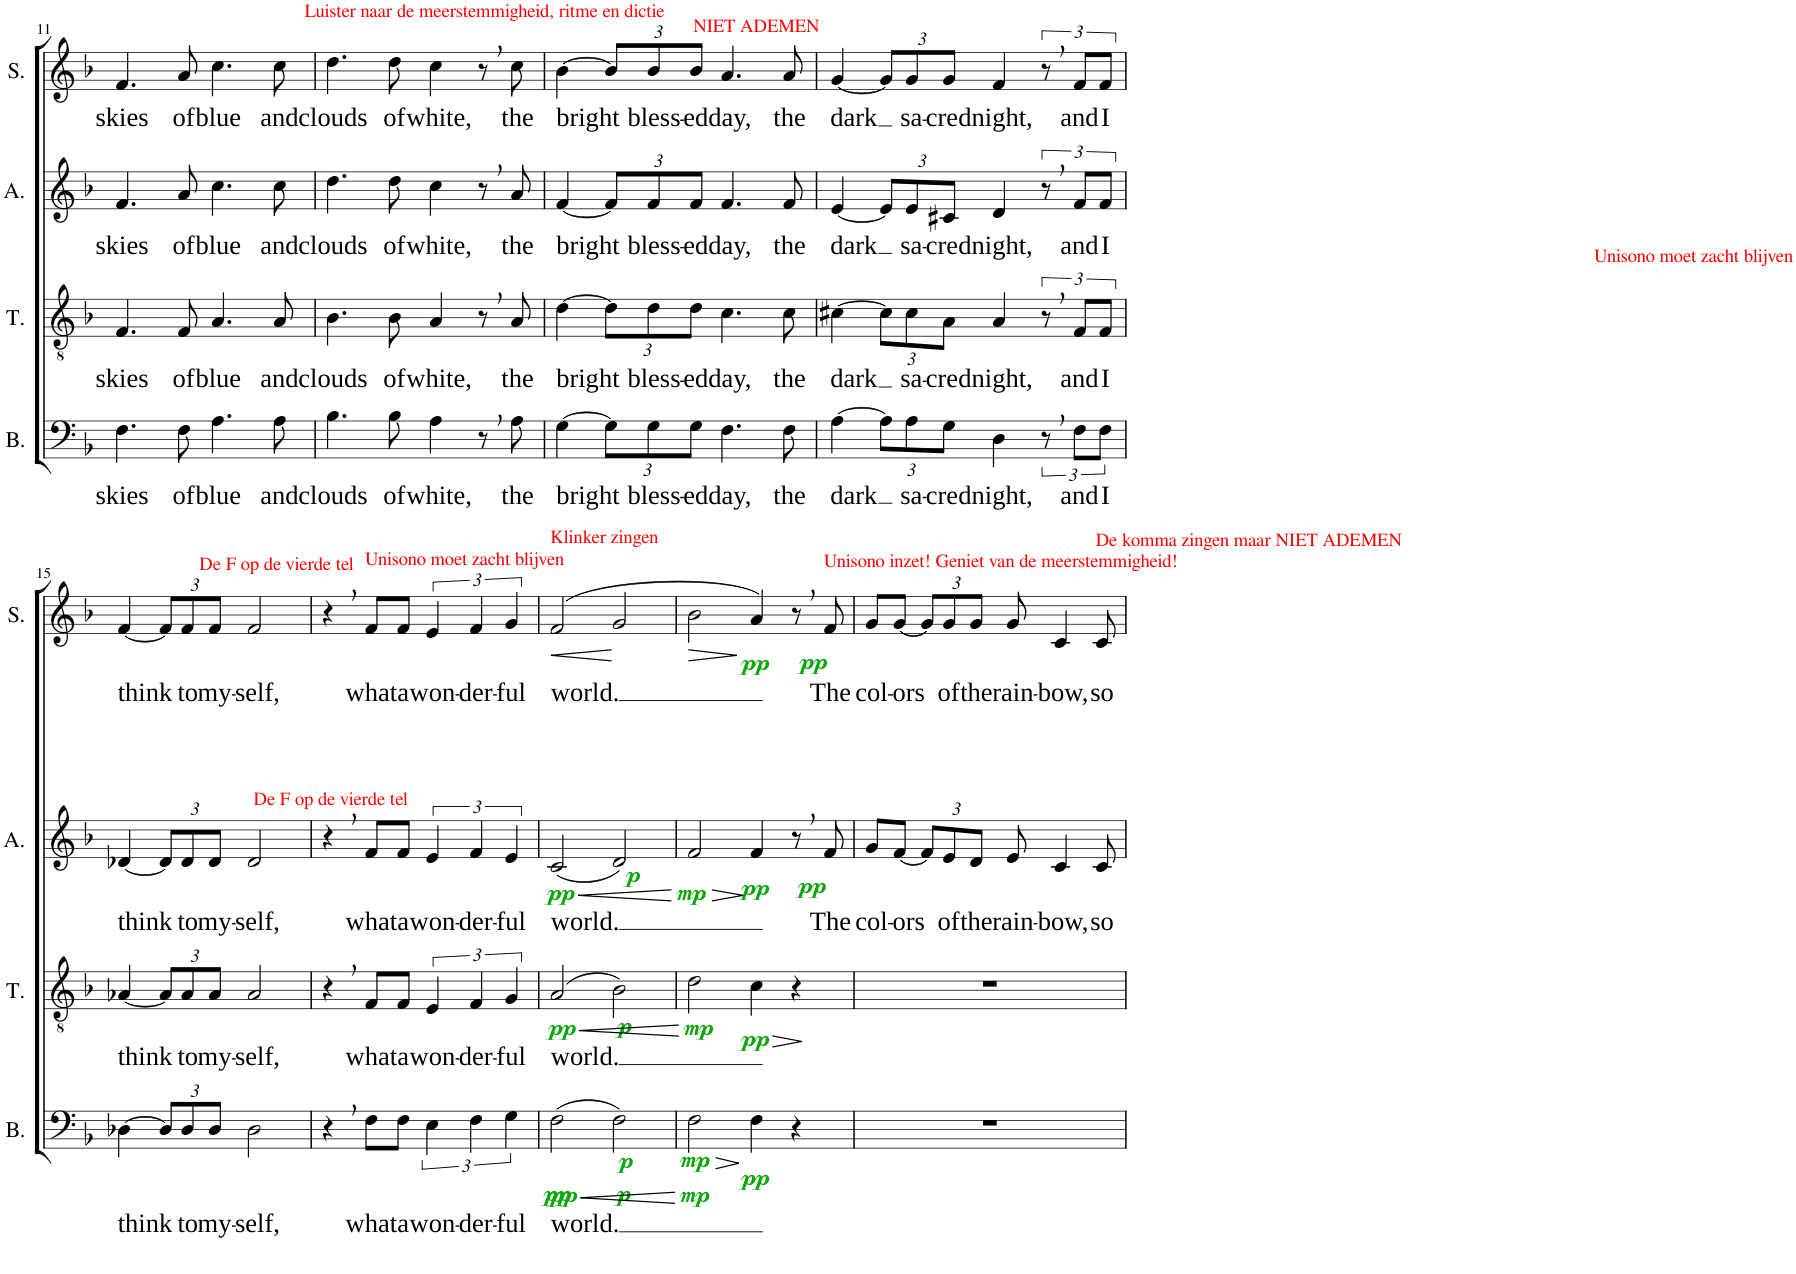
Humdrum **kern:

**kern	**text	**dynam	**kern	**text	**dynam	**kern	**text	**dynam	**kern	**text	**dynam
*part4	*part4	*part4	*part3	*part3	*part3	*part2	*part2	*part2	*part1	*part1	*part1
*staff4	*staff4	*staff4	*staff3	*staff3	*staff3	*staff2	*staff2	*staff2	*staff1	*staff1	*staff1
*I"Bass	*	*	*I"Tenor	*	*	*I"Alto	*	*	*I"Soprano	*	*
*I'B.	*	*	*I'T.	*	*	*I'A.	*	*	*I'S.	*	*
!!LO:PB:g=z
*clefF4	*	*	*clefGv2	*	*	*clefG2	*	*	*clefG2	*	*
*k[b-]	*	*	*k[b-]	*	*	*k[b-]	*	*	*k[b-]	*	*
*M4/4	*	*	*M4/4	*	*	*M4/4	*	*	*M4/4	*	*
=11	=11	=11	=11	=11	=11	=11	=11	=11	=11	=11	=11
!	!LO:LY:b	!	!	!LO:LY:b	!	!	!LO:LY:b	!	!	!LO:LY:b	!
4.F\	skies	.	4.F/	skies	.	4.f/	skies	.	4.f/	skies	.
!	!LO:LY:b	!	!	!LO:LY:b	!	!	!LO:LY:b	!	!	!LO:LY:b	!
8F\	of	.	8F/	of	.	8a/	of	.	8a/	of	.
!	!LO:LY:b	!	!	!LO:LY:b	!	!	!LO:LY:b	!	!	!LO:LY:b	!
4.A\	blue	.	4.A/	blue	.	4.cc\	blue	.	4.cc\	blue	.
!	!LO:LY:b	!	!	!LO:LY:b	!	!	!LO:LY:b	!	!	!LO:LY:b	!
8A\	and	.	8A/	and	.	8cc\	and	.	8cc\	and	.
=12	=12	=12	=12	=12	=12	=12	=12	=12	=12	=12	=12
!	!LO:LY:b	!	!	!LO:LY:b	!	!	!LO:LY:b	!	!	!LO:LY:b	!
4.B-\	clouds	.	4.B-\	clouds	.	4.dd\	clouds	.	4.dd\	clouds	.
!	!LO:LY:b	!	!	!LO:LY:b	!	!	!LO:LY:b	!	!	!LO:LY:b	!
8B-\	of	.	8B-\	of	.	8dd\	of	.	8dd\	of	.
!	!	!	!	!	!	!	!	!	!LO:TX:a:color=#FF0000:t=Luister naar de meerstemmigheid, ritme en dictie	!	!
!	!LO:LY:b	!	!	!LO:LY:b	!	!	!LO:LY:b	!	!	!LO:LY:b	!
4A\	white,	.	4A/	white,	.	4cc\	white,	.	4cc\	white,	.
8r	.	.	8r	.	.	8r	.	.	8r	.	.
!	!LO:LY:b	!	!	!LO:LY:b	!	!	!LO:LY:b	!	!	!LO:LY:b	!
8A\	the	.	8A/	the	.	8a/	the	.	8cc\	the	.
=13	=13	=13	=13	=13	=13	=13	=13	=13	=13	=13	=13
!	!LO:LY:b	!	!	!LO:LY:b	!	!	!LO:LY:b	!	!	!LO:LY:b	!
[4G\	bright	.	[4d\	bright	.	[4f/	bright	.	[4b-\	bright	.
*Xbrackettup	*	*	*Xbrackettup	*	*	*Xbrackettup	*	*	*Xbrackettup	*	*
12G\L]	.	.	12d\L]	.	.	12f/L]	.	.	12b-/L]	.	.
!	!LO:LY:b	!	!	!LO:LY:b	!	!	!LO:LY:b	!	!	!LO:LY:b	!
12G\	bless-	.	12d\	bless-	.	12f/	bless-	.	12b-/	bless-	.
!	!LO:LY:b	!	!	!LO:LY:b	!	!	!LO:LY:b	!	!	!LO:LY:b	!
12G\J	-ed	.	12d\J	-ed	.	12f/J	-ed	.	12b-/J	-ed	.
!	!LO:LY:b	!	!	!LO:LY:b	!	!	!LO:LY:b	!	!	!LO:LY:b	!
4.F\	day,	.	4.c\	day,	.	4.f/	day,	.	4.a/	day,	.
!	!	!	!	!	!	!	!	!	!LO:TX:a:color=#FF0000:t=NIET ADEMEN	!	!
!	!LO:LY:b	!	!	!LO:LY:b	!	!	!LO:LY:b	!	!	!LO:LY:b	!
8F\	the	.	8c\	the	.	8f/	the	.	8a/	the	.
=14	=14	=14	=14	=14	=14	=14	=14	=14	=14	=14	=14
!	!LO:LY:b	!	!	!LO:LY:b	!	!	!LO:LY:b	!	!	!LO:LY:b	!
[4A\	dark	.	[4c#X\	dark	.	[4e/	dark	.	[4g/	dark	.
12A\L]	.	.	12c#\L]	.	.	12e/L]	.	.	12g/L]	.	.
!	!	!	!	!	!	!	!	!	!LO:TX:b:color=#FF0000:t=Unisono moet zacht blijven	!	!
!	!LO:LY:b	!	!	!LO:LY:b	!	!	!LO:LY:b	!	!	!LO:LY:b	!
12A\	sa-	.	12c#\	sa-	.	12e/	sa-	.	12g/	sa-	.
!	!LO:LY:b	!	!	!LO:LY:b	!	!	!LO:LY:b	!	!	!LO:LY:b	!
12G\J	-cred	.	12A\J	-cred	.	12c#X/J	-cred	.	12g/J	-cred	.
!	!LO:LY:b	!	!	!LO:LY:b	!	!	!LO:LY:b	!	!	!LO:LY:b	!
4D\	night,	.	4A/	night,	.	4d/	night,	.	4f/	night,	.
*brackettup	*	*	*brackettup	*	*	*brackettup	*	*	*brackettup	*	*
12r	.	.	12r	.	.	12r	.	.	12r	.	.
!	!LO:LY:b	!	!	!LO:LY:b	!	!	!LO:LY:b	!	!	!LO:LY:b	!
12F\L	and	.	12F/L	and	.	12f/L	and	.	12f/L	and	.
!	!LO:LY:b	!	!	!LO:LY:b	!	!	!LO:LY:b	!	!	!LO:LY:b	!
12F\J	I	.	12F/J	I	.	12f/J	I	.	12f/J	I	.
!!LO:LB:g=z
=15	=15	=15	=15	=15	=15	=15	=15	=15	=15	=15	=15
!	!	!	!	!	!	!	!	!	!LO:TX:b:color=#FF0000:t=De F op de vierde tel	!	!
!	!LO:LY:b	!	!	!LO:LY:b	!	!	!LO:LY:b	!	!	!LO:LY:b	!
[4D-X\	think	.	[4A-X/	think	.	[4d-X/	think	.	[4f/	think	.
*Xbrackettup	*	*	*Xbrackettup	*	*	*Xbrackettup	*	*	*Xbrackettup	*	*
12D-/L]	.	.	12A-/L]	.	.	12d-/L]	.	.	12f/L]	.	.
!	!LO:LY:b	!	!	!LO:LY:b	!	!	!LO:LY:b	!	!	!LO:LY:b	!
12D-/	to	.	12A-/	to	.	12d-/	to	.	12f/	to	.
!	!LO:LY:b	!	!	!LO:LY:b	!	!	!LO:LY:b	!	!	!LO:LY:b	!
12D-/J	my-	.	12A-/J	my-	.	12d-/J	my-	.	12f/J	my-	.
!	!	!	!	!	!	!	!	!	!LO:TX:a:color=#FF0000:t=De F op de vierde tel	!	!
!	!LO:LY:b	!	!	!LO:LY:b	!	!	!LO:LY:b	!	!	!LO:LY:b	!
2D-\	-self,	.	2A-/	-self,	.	2d-/	-self,	.	2f/	-self,	.
=16	=16	=16	=16	=16	=16	=16	=16	=16	=16	=16	=16
4r	.	.	4r	.	.	4r	.	.	4r	.	.
!	!	!	!	!	!	!	!	!	!LO:TX:a:color=#FF0000:t=Unisono moet zacht blijven	!	!
!	!LO:LY:b	!	!	!LO:LY:b	!	!	!LO:LY:b	!	!	!LO:LY:b	!
8F\L	what	.	8F/L	what	.	8f/L	what	.	8f/L	what	.
!	!LO:LY:b	!	!	!LO:LY:b	!	!	!LO:LY:b	!	!	!LO:LY:b	!
8F\J	a	.	8F/J	a	.	8f/J	a	.	8f/J	a	.
*brackettup	*	*	*	*	*	*	*	*	*	*	*
!	!LO:LY:b	!	!	!	!	!	!	!	!	!	!
*	*	*	*brackettup	*	*	*	*	*	*	*	*
!	!	!	!	!LO:LY:b	!	!	!	!	!	!	!
*	*	*	*	*	*	*brackettup	*	*	*	*	*
!	!	!	!	!	!	!	!LO:LY:b	!	!	!	!
*	*	*	*	*	*	*	*	*	*brackettup	*	*
!	!	!	!	!	!	!	!	!	!	!LO:LY:b	!
6E\	won-	.	6E/	won-	.	6e/	won-	.	6e/	won-	.
!	!LO:LY:b	!	!	!LO:LY:b	!	!	!LO:LY:b	!	!	!LO:LY:b	!
6F\	-der-	.	6F/	-der-	.	6f/	-der-	.	6f/	-der-	.
!	!LO:LY:b	!	!	!LO:LY:b	!	!	!LO:LY:b	!	!	!LO:LY:b	!
6G\	-ful	.	6G/	-ful	.	6e/	-ful	.	6g/	-ful	.
=17	=17	=17	=17	=17	=17	=17	=17	=17	=17	=17	=17
!	!	!	!	!	!	!	!	!	!LO:TX:a:color=#FF0000:t=Klinker zingen	!	!
!	!LO:LY:b	!LO:HP:b	!	!LO:LY:b	!LO:HP:b	!	!LO:LY:b	!LO:HP:b	!	!LO:LY:b	!LO:HP:b
!	!	!LO:DY:n=1:b	!	!	!	!	!	!	!	!	!
!	!	!LO:DY:n=2:b	!	!	!LO:DY:n=1:b	!	!	!LO:DY:n=1:b	!	!	!
(2F\	world.	< pp pp	(2A/	world.	< pp	(2c/	world.	< pp	(2f/	world.	<
!	!	!LO:DY:n=3:b	!	!	!	!	!	!	!	!	!
!	!	!LO:DY:n=4:b	!	!	!LO:DY:n=2:b	!	!	!LO:DY:n=2:b	!	!	!
2F\)	.	p p	2B-\)	.	p	2d/)	.	p	2g/	.	.
.	.	[	.	.	[	.	.	[	.	.	[
=18	=18	=18	=18	=18	=18	=18	=18	=18	=18	=18	=18
!	!	!LO:HP:b	!	!	!	!	!	!LO:HP:b	!	!	!LO:HP:b
!	!	!LO:DY:n=1:b	!	!	!	!	!	!	!	!	!
!	!	!LO:DY:n=2:b	!	!	!LO:DY:b	!	!	!LO:DY:n=1:b	!	!	!
2F\	.	> mp mp	2d\	.	mp	2f/	.	> mp	2b-\	.	>
!	!	!LO:DY:n=3:b	!	!	!LO:HP:b	!	!	!	!	!	!
!	!	!	!	!	!LO:DY:n=1:b	!	!	!LO:DY:n=2:b	!	!	!LO:DY:b
4F\	.	pp	4c\	.	> pp	4f/	.	pp	4a/)	.	pp
!	!	!	!	!	!	!	!	!LO:DY:n=3:b	!	!	!LO:DY:b
4r	.	.	4r	.	.	8r	.	pp	8r	.	pp
!	!	!	!	!	!	!	!	!	!LO:TX:a:color=#FF0000:t=Unisono inzet! Geniet van de meerstemmigheid!	!	!
!	!	!	!	!	!	!	!LO:LY:b	!	!	!LO:LY:b	!
.	.	.	.	.	.	8f/	The	.	8f/	The	.
.	.	]	.	.	]	.	.	]	.	.	]
=19	=19	=19	=19	=19	=19	=19	=19	=19	=19	=19	=19
!	!	!	!	!	!	!	!LO:LY:b	!	!	!LO:LY:b	!
1r	.	.	1r	.	.	8g/L	col-	.	8g/L	col-	.
!	!	!	!	!	!	!	!LO:LY:b	!	!	!LO:LY:b	!
.	.	.	.	.	.	[8f/J	-ors	.	[8g/J	-ors	.
*	*	*	*	*	*	*Xbrackettup	*	*	*Xbrackettup	*	*
.	.	.	.	.	.	12f/L]	.	.	12g/L]	.	.
!	!	!	!	!	!	!	!LO:LY:b	!	!	!LO:LY:b	!
.	.	.	.	.	.	12e/	of	.	12g/	of	.
!	!	!	!	!	!	!	!LO:LY:b	!	!	!LO:LY:b	!
.	.	.	.	.	.	12d/J	the	.	12g/J	the	.
!	!	!	!	!	!	!	!LO:LY:b	!	!	!LO:LY:b	!
.	.	.	.	.	.	8e/	rain-	.	8g/	rain-	.
!	!	!	!	!	!	!	!LO:LY:b	!	!	!LO:LY:b	!
.	.	.	.	.	.	4c/	-bow,	.	4c/	-bow,	.
!	!	!	!	!	!	!	!	!	!LO:TX:a:color=#FF0000:t=De komma zingen maar NIET ADEMEN	!	!
!	!	!	!	!	!	!	!LO:LY:b	!	!	!LO:LY:b	!
.	.	.	.	.	.	8c/	so	.	8c/	so	.
=	=	=	=	=	=	=	=	=	=	=	=
*-	*-	*-	*-	*-	*-	*-	*-	*-	*-	*-	*-
